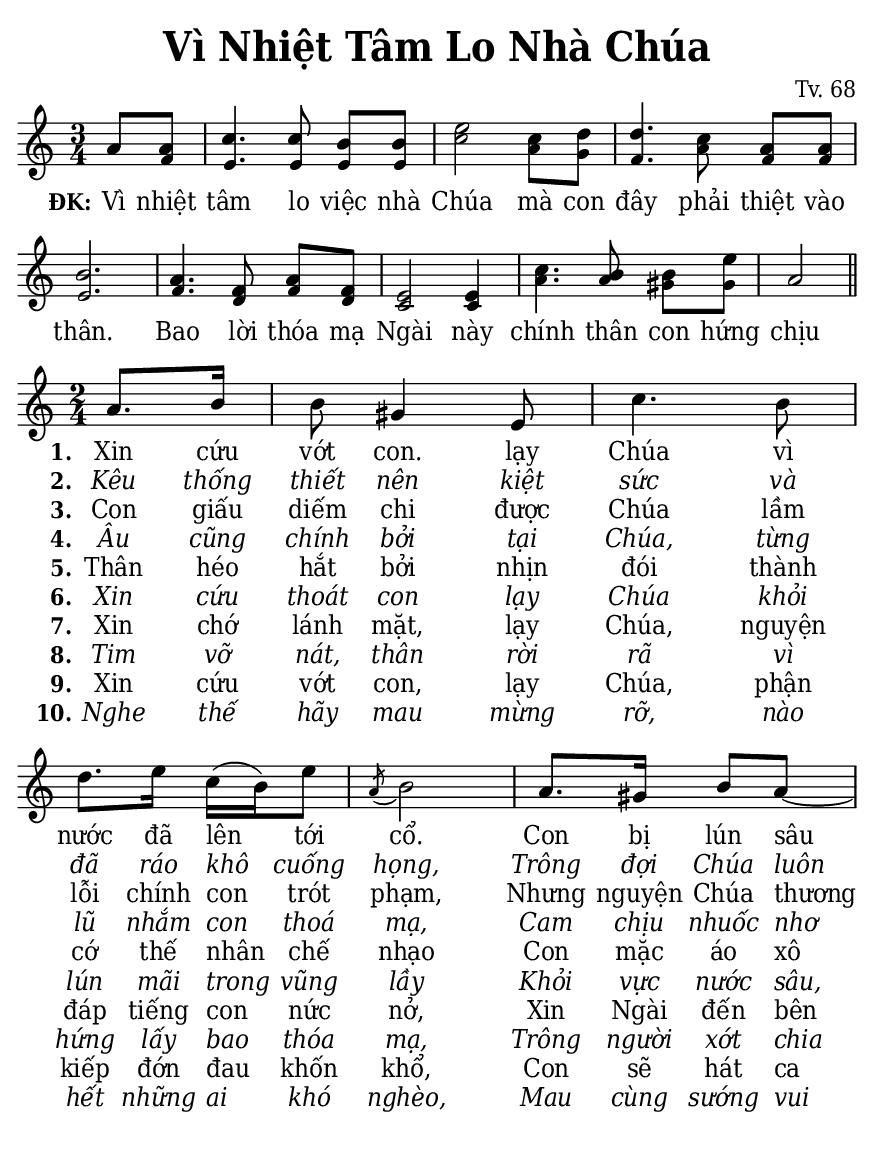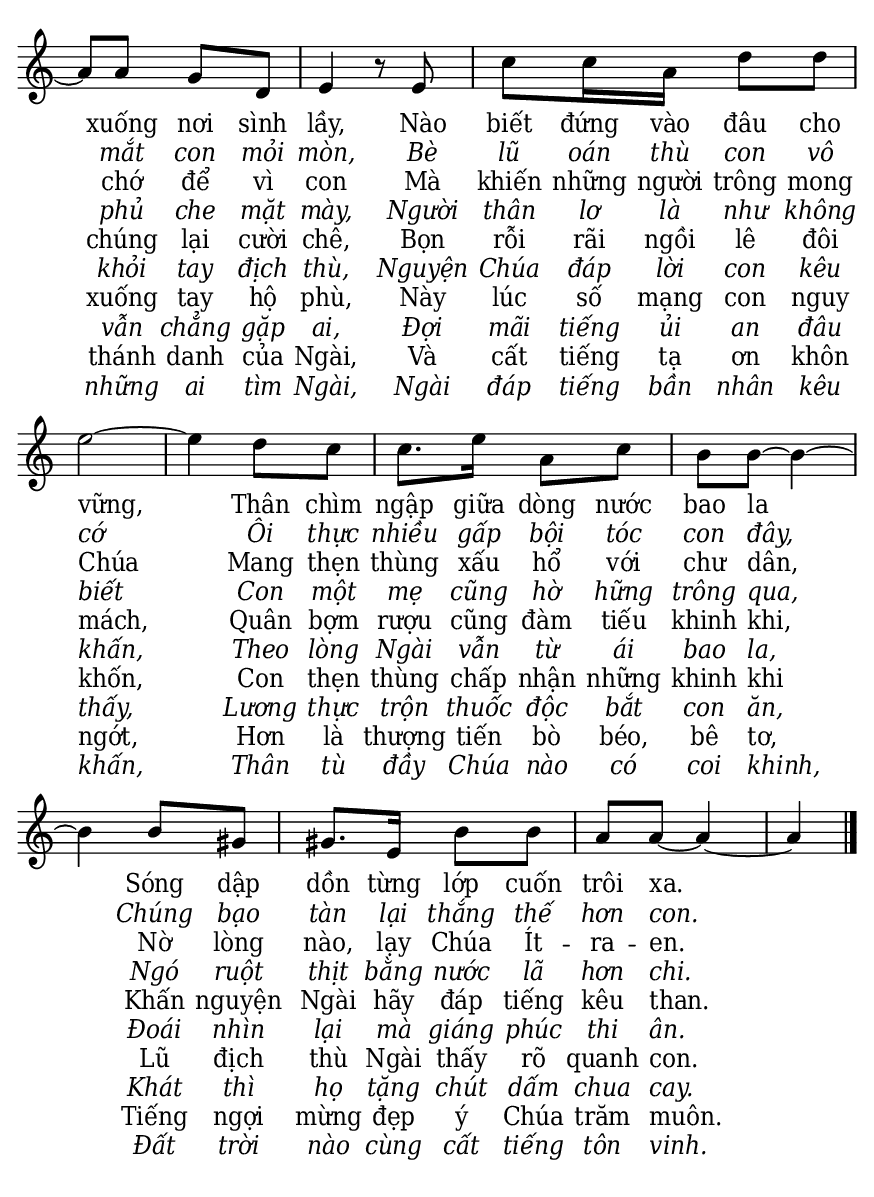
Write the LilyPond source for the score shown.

% Cài đặt chung\
\version "2.22.1"
\include "english.ly"

\header {
  title = \markup { \fontsize #1 "Vì Nhiệt Tâm Lo Nhà Chúa" }
  composer = "Tv. 68"
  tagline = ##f
}

% Nhạc phiên khúc
nhacPhienKhucSop = \relative c'' {
  \partial 4 a8 a |
  c4. c8 b b |
  e2 c8 d |
  d4. c8 a a |
  b2. |
  a4. f8 a f |
  e2 e4 |
  c'4. b8 b e |
  a,2 \bar "||" \break
  
  \override Staff.TimeSignature.break-visibility = #end-of-line-invisible
  \time 2/4
  \partial 4 a8. b16 |
  b8 gs4 e8 |
  c'4. b8 |
  d8. e16 c (b) e8 |
  \slashedGrace { a,8 ( } b2) |
  a8. gs16 b8 a ~ |
  a a g d |
  e4 r8 e |
  c'8 c16 a d8 d |
  e2 ~ |
  e4 d8 c |
  c8. e16 a,8 c |
  b b ~ b4 ~ |
  b4 b8 gs |
  gs8. e16 b'8 b |
  a a ~ a4 ~ |
  a \bar "|."
}

nhacPhienKhucAlto = \relative c'' {
  a8 f |
  e4. e8 e e |
  c'2 a8 g |
  f4. a8 f f |
  e2. |
  f4. d8 f d |
  c2 c4 |
  a'4. a8 gs gs |
  a2
}

% Lời phiên khúc
loiPhienKhucSop = \lyrics {
  \set stanza = "ĐK:"
  Vì nhiệt tâm lo việc nhà Chúa
  mà con đây phải thiệt vào thân.
  Bao lời thóa mạ Ngài này chính thân con hứng chịu
  <<
    {
      \set stanza = "1."
      Xin cứu vớt con.
      lạy Chúa vì nước đã lên tới cổ.
      Con bị lún sâu xuống nơi sình lầy,
      Nào biết đứng vào đâu cho vững,
      Thân chìm ngập giữa dòng nước bao la
      Sóng dập dồn từng lớp cuốn trôi xa.
    }
    \new Lyrics {
	    \set associatedVoice = "beSop"
	    \set stanza = "2."
      \override Lyrics.LyricText.font-shape = #'italic
	    Kêu thống thiết nên kiệt sức
	    và đã ráo khô cuống họng,
	    Trông đợi Chúa luôn mắt con mỏi mòn,
	    Bè lũ oán thù con vô cớ
	    Ôi thực nhiều gấp bội tóc con đây,
	    Chúng bạo tàn lại thắng thế hơn con.
    }
    \new Lyrics {
	    \set associatedVoice = "beSop"
	    \set stanza = "3."
	    Con giấu diếm chi được Chúa
	    lầm lỗi chính con trót phạm,
	    Nhưng nguyện Chúa thương chớ để vì con
	    Mà khiến những người trông mong Chúa
	    Mang thẹn thùng xấu hổ với chư dân,
	    Nờ lòng nào, lạy Chúa Ít -- ra -- en.
    }
    \new Lyrics {
	    \set associatedVoice = "beSop"
	    \set stanza = "4."
      \override Lyrics.LyricText.font-shape = #'italic
	    Âu cũng chính bởi tại Chúa,
	    từng lũ nhắm con thoá mạ,
	    Cam chịu nhuốc nhơ phủ che mặt mày,
	    Người thân lơ là như không biết
	    Con một mẹ cũng hờ hững trông qua,
	    Ngó ruột thịt bằng nước lã hơn chi.
    }
    \new Lyrics {
	    \set associatedVoice = "beSop"
	    \set stanza = "5."
	    Thân héo hắt bởi nhịn đói
	    thành cớ thế nhân chế nhạo
	    Con mặc áo xô chúng lại cười chê,
	    Bọn rỗi rãi ngồi lê đôi mách,
	    Quân bợm rượu cũng đàm tiếu khinh khi,
	    Khấn nguyện Ngài hãy đáp tiếng kêu than.
    }
    \new Lyrics {
	    \set associatedVoice = "beSop"
	    \set stanza = "6."
      \override Lyrics.LyricText.font-shape = #'italic
	    Xin cứu thoát con lạy Chúa
	    khỏi lún mãi trong vũng lầy
	    Khỏi vực nước sâu, khỏi tay địch thù,
	    Nguyện Chúa đáp lời con kêu khấn,
	    Theo lòng Ngài vẫn từ ái bao la,
	    Đoái nhìn lại mà giáng phúc thi ân.
    }
    \new Lyrics {
	    \set associatedVoice = "beSop"
	    \set stanza = "7."
	    Xin chớ lánh mặt, lạy Chúa,
	    nguyện đáp tiếng con nức nở,
	    Xin Ngài đến bên xuống tay hộ phù,
	    Này lúc số mạng con nguy khốn,
	    Con thẹn thùng chấp nhận những khinh khi
	    Lũ địch thù Ngài thấy rõ quanh con.
    }
    \new Lyrics {
	    \set associatedVoice = "beSop"
	    \set stanza = "8."
      \override Lyrics.LyricText.font-shape = #'italic
	    Tim vỡ nát, thân rời rã
	    vì hứng lấy bao thóa mạ,
	    Trông người xớt chia vẫn chẳng gặp ai,
	    Đợi mãi tiếng ủi an đâu thấy,
	    Lương thực trộn thuốc độc bắt con ăn,
	    Khát thì họ tặng chút dấm chua cay.
    }
    \new Lyrics {
	    \set associatedVoice = "beSop"
	    \set stanza = "9."
	    Xin cứu vớt con, lạy Chúa,
	    phận kiếp đớn đau khốn khổ,
	    Con sẽ hát ca thánh danh của Ngài,
	    Và cất tiếng tạ ơn khôn ngớt,
	    Hơn là thượng tiến bò béo, bê tơ,
	    Tiếng ngợi mừng đẹp ý Chúa trăm muôn.
    }
    \new Lyrics {
	    \set associatedVoice = "beSop"
	    \set stanza = "10."
      \override Lyrics.LyricText.font-shape = #'italic
	    Nghe thế hãy mau mừng rỡ,
	    nào hết những ai khó nghèo,
	    Mau cùng sướng vui những ai tìm Ngài,
	    Ngài đáp tiếng bần nhân kêu khấn,
	    Thân tù đầy Chúa nào có coi khinh,
	    Đất trời nào cùng cất tiếng tôn vinh.
    }
  >>
}

% Dàn trang
\paper {
  #(set-paper-size "a5")
  top-margin = 3\mm
  bottom-margin = 3\mm
  left-margin = 3\mm
  right-margin = 3\mm
  indent = #0
  #(define fonts
	 (make-pango-font-tree "Deja Vu Serif Condensed"
	 		       "Deja Vu Serif Condensed"
			       "Deja Vu Serif Condensed"
			       (/ 20 20)))
  print-page-number = ##f
  system-system-spacing = #'((basic-distance . 0.1) (padding . 2.5))
  ragged-bottom = ##t
}

TongNhip = {
  \key c \major \time 3/4
  \set Timing.beamExceptions = #'()
  \set Timing.baseMoment = #(ly:make-moment 1/4)
}

% Đổi kích thước nốt cho bè phụ
notBePhu =
#(define-music-function (font-size music) (number? ly:music?)
   (for-some-music
     (lambda (m)
       (if (music-is-of-type? m 'rhythmic-event)
           (begin
             (set! (ly:music-property m 'tweaks)
                   (cons `(font-size . ,font-size)
                         (ly:music-property m 'tweaks)))
             #t)
           #f))
     music)
   music)

\score {
  \new ChoirStaff <<
    \new Staff \with {
        \consists "Merge_rests_engraver"
        printPartCombineTexts = ##f
      }
      <<
      \new Voice \TongNhip \partCombine 
        \nhacPhienKhucSop
        \notBePhu -1 { \nhacPhienKhucAlto }
      \new NullVoice = beSop \nhacPhienKhucSop
      \new Lyrics \lyricsto beSop \loiPhienKhucSop
      >>
  >>
  \layout {
    \override Lyrics.LyricSpace.minimum-distance = #1
    \override Score.BarNumber.break-visibility = ##(#f #f #f)
    \override Score.SpacingSpanner.uniform-stretching = ##t
  } 
}
